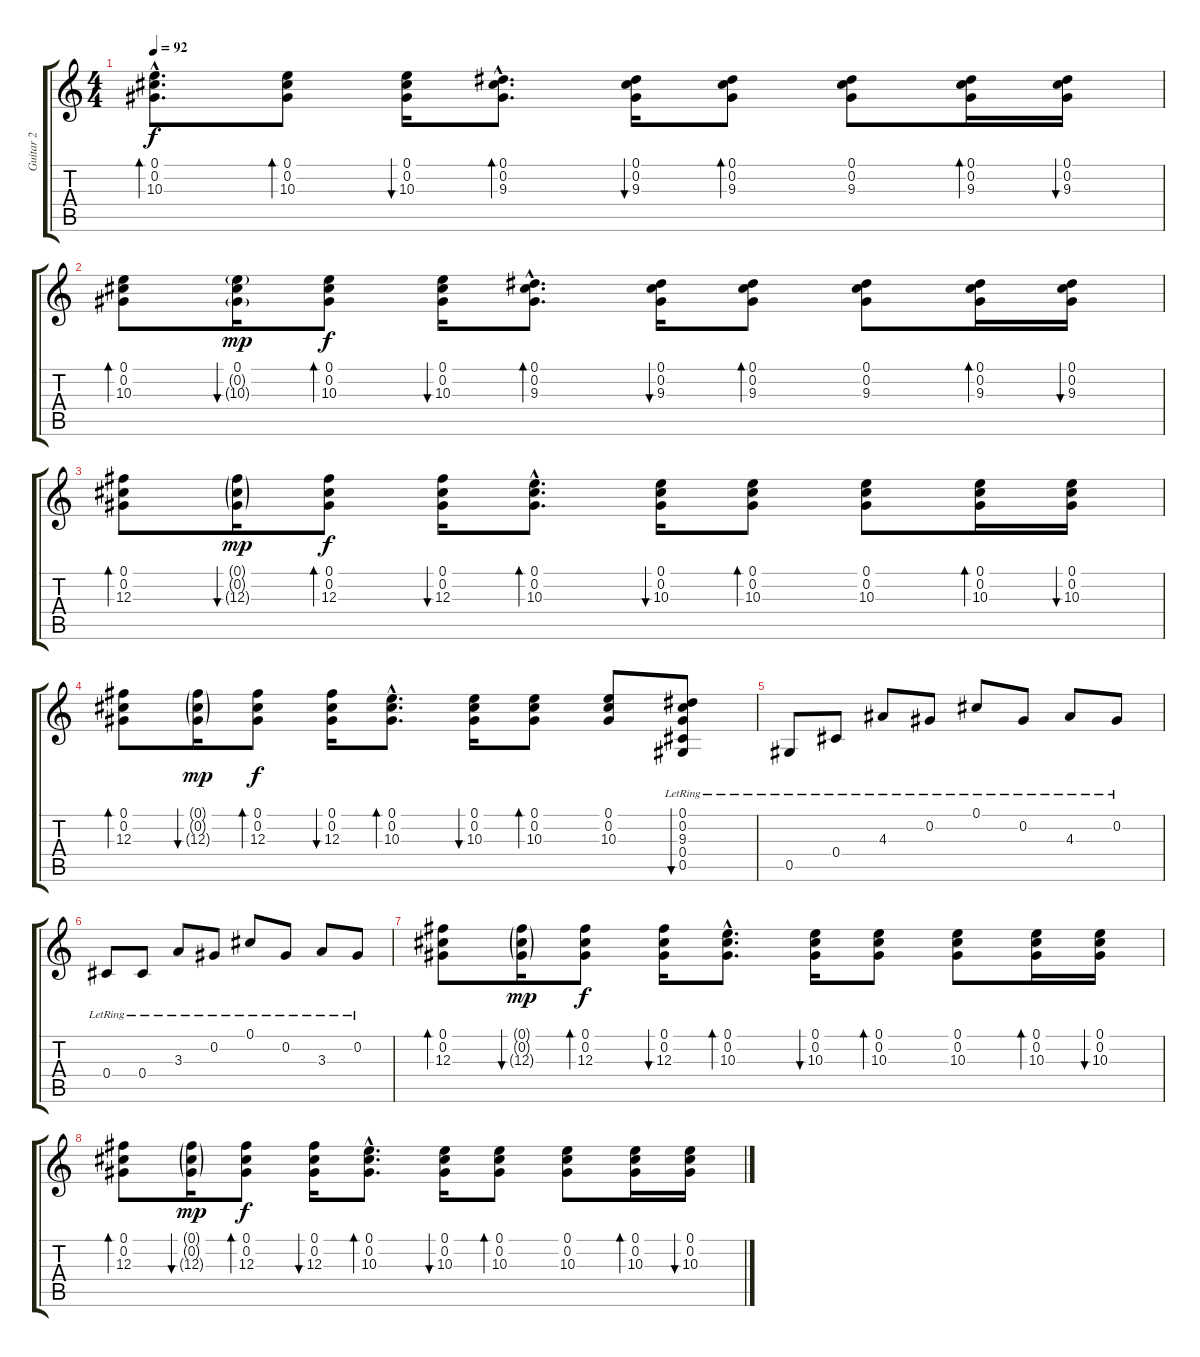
\track ("Guitar 2" "Guitar 2") {instrument acousticguitarsteel}
\staff {score tabs}
\tuning (Db4 Ab3 Gb3 Db3 Ab2 Db2) {hide}
\ts (4 4)
\tempo 92
\clef g2
\ks c
(0.1{hac} 0.2{hac} 10.3{hac}).8{d bd 30 dy f} (0.1 0.2 10.3).8{bd 30} (0.1 0.2 10.3).16{bu 30} (0.1{hac} 0.2{hac} 9.3{hac}).8{d bd 30} (0.1 0.2 9.3).16{bu 30} (0.1 0.2 9.3).8{bd 30} (0.1 0.2 9.3).8 (0.1 0.2 9.3).16{bd 30} (0.1 0.2 9.3).16{bu 30} |
(0.1 0.2 10.3).8{bd 30} (0.1 0.2{g} 10.3{g}).16{bu 30 dy mp} (0.1 0.2 10.3).8{bd 30 dy f} (0.1 0.2 10.3).16{bu 30} (0.1{hac} 0.2{hac} 9.3{hac}).8{d bd 30} (0.1 0.2 9.3).16{bu 30} (0.1 0.2 9.3).8{bd 30} (0.1 0.2 9.3).8 (0.1 0.2 9.3).16{bd 30} (0.1 0.2 9.3).16{bu 30} |
(0.1 0.2 12.3).8{bd 30} (0.1{g} 0.2{g} 12.3{g}).16{bu 30 dy mp} (0.1 0.2 12.3).8{bd 30 dy f} (0.1 0.2 12.3).16{bu 30} (0.1{hac} 0.2{hac} 10.3{hac}).8{d bd 30} (0.1 0.2 10.3).16{bu 30} (0.1 0.2 10.3).8{bd 30} (0.1 0.2 10.3).8 (0.1 0.2 10.3).16{bd 30} (0.1 0.2 10.3).16{bu 30} |
(0.1 0.2 12.3).8{bd 30} (0.1{g} 0.2{g} 12.3{g}).16{bu 30 dy mp} (0.1 0.2 12.3).8{bd 30 dy f} (0.1 0.2 12.3).16{bu 30} (0.1{hac} 0.2{hac} 10.3{hac}).8{d bd 30} (0.1 0.2 10.3).16{bu 30} (0.1 0.2 10.3).8{bd 30} (0.1 0.2 10.3).8 (0.1{lr} 0.2{lr} 9.3{lr} 0.4{lr} 0.5{lr}).8{bu 480} |
0.5{lr}.8 0.4{lr}.8 4.3{lr}.8 0.2{lr}.8 0.1{lr}.8 0.2{lr}.8 4.3{lr}.8 0.2{lr}.8 |
0.4{lr}.8 0.4{lr}.8 3.3{lr}.8 0.2{lr}.8 0.1{lr}.8 0.2{lr}.8 3.3{lr}.8 0.2{lr}.8 |
\section ("" "")
(0.1 0.2 12.3).8{bd 30} (0.1{g} 0.2{g} 12.3{g}).16{bu 30 dy mp} (0.1 0.2 12.3).8{bd 30 dy f} (0.1 0.2 12.3).16{bu 30} (0.1{hac} 0.2{hac} 10.3{hac}).8{d bd 30} (0.1 0.2 10.3).16{bu 30} (0.1 0.2 10.3).8{bd 30} (0.1 0.2 10.3).8 (0.1 0.2 10.3).16{bd 30} (0.1 0.2 10.3).16{bu 30} |
(0.1 0.2 12.3).8{bd 30} (0.1{g} 0.2{g} 12.3{g}).16{bu 30 dy mp} (0.1 0.2 12.3).8{bd 30 dy f} (0.1 0.2 12.3).16{bu 30} (0.1{hac} 0.2{hac} 10.3{hac}).8{d bd 30} (0.1 0.2 10.3).16{bu 30} (0.1 0.2 10.3).8{bd 30} (0.1 0.2 10.3).8 (0.1 0.2 10.3).16{bd 30} (0.1 0.2 10.3).16{bu 30}
